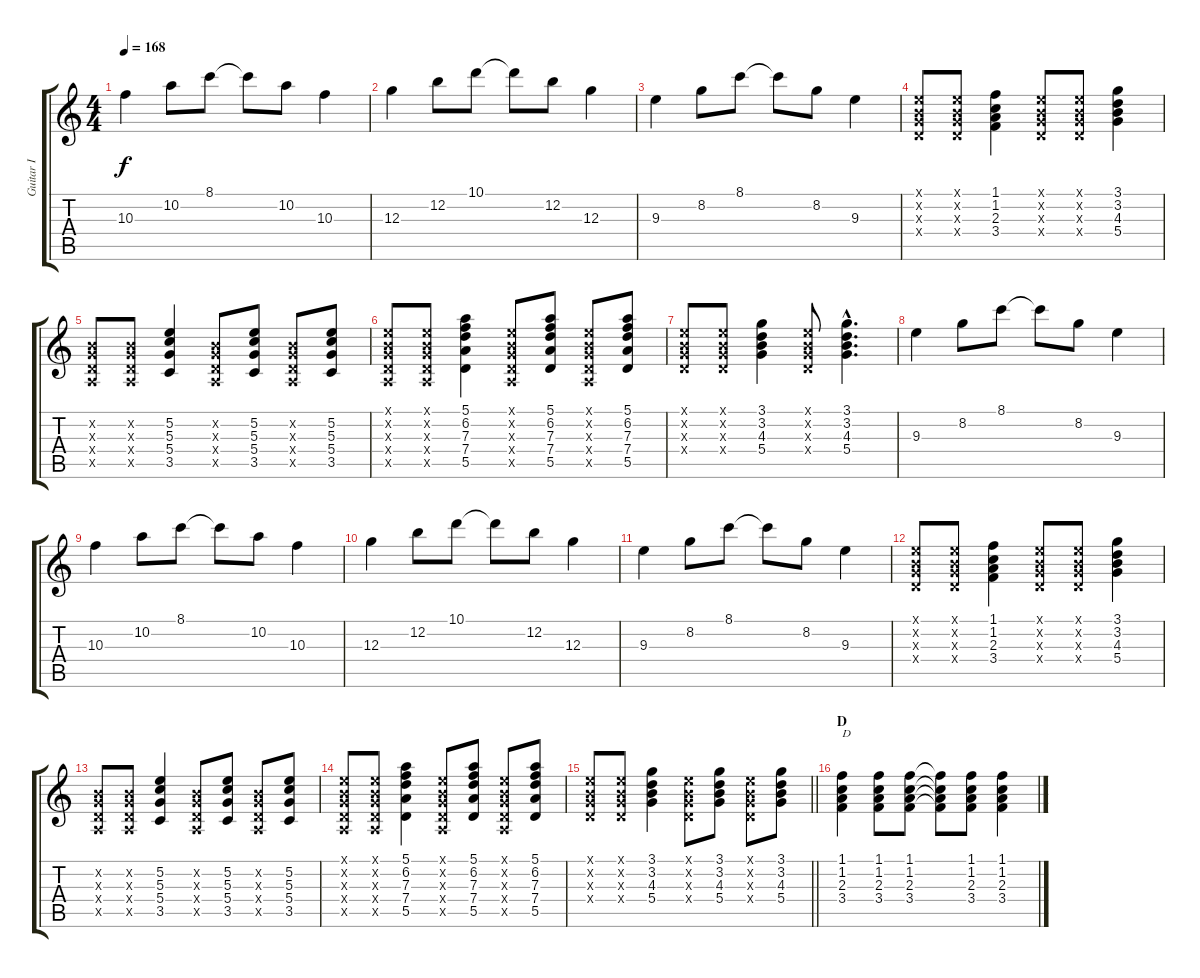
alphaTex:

\track ("Guitar I" "Guitar I") {instrument overdrivenguitar}
\staff {score tabs}
\tuning (E4 B3 G3 D3 A2 E2) {hide}
\ts (4 4)
\tempo 168
\clef g2
\ks c
10.3.4{dy f} 10.2.8 8.1.8 8.1{t}.8 10.2.8 10.3.4 |
12.3.4 12.2.8 10.1.8 10.1{t}.8 12.2.8 12.3.4 |
9.3.4 8.2.8 8.1.8 8.1{t}.8 8.2.8 9.3.4 |
(0.1{x} 0.2{x} 0.3{x} 0.4{x}).8 (0.1{x} 0.2{x} 0.3{x} 0.4{x}).8 (1.1 1.2 2.3 3.4).4 (0.1{x} 0.2{x} 0.3{x} 0.4{x}).8 (0.1{x} 0.2{x} 0.3{x} 0.4{x}).8 (3.1 3.2 4.3 5.4).4 |
(0.2{x} 0.3{x} 0.4{x} 0.5{x}).8 (0.2{x} 0.3{x} 0.4{x} 0.5{x}).8 (5.2 5.3 5.4 3.5).4 (0.2{x} 0.3{x} 0.4{x} 0.5{x}).8 (5.2 5.3 5.4 3.5).8 (0.2{x} 0.3{x} 0.4{x} 0.5{x}).8 (5.2 5.3 5.4 3.5).8 |
(0.1{x} 0.2{x} 0.3{x} 0.4{x} 0.5{x}).8 (0.1{x} 0.2{x} 0.3{x} 0.4{x} 0.5{x}).8 (5.1 6.2 7.3 7.4 5.5).4 (0.1{x} 0.2{x} 0.3{x} 0.4{x} 0.5{x}).8 (5.1 6.2 7.3 7.4 5.5).8 (0.1{x} 0.2{x} 0.3{x} 0.4{x} 0.5{x}).8 (5.1 6.2 7.3 7.4 5.5).8 |
(0.1{x} 0.2{x} 0.3{x} 0.4{x}).8 (0.1{x} 0.2{x} 0.3{x} 0.4{x}).8 (3.1 3.2 4.3 5.4).4 (0.1{x} 0.2{x} 0.3{x} 0.4{x}).8 (3.1{hac} 3.2{hac} 4.3{hac} 5.4{hac}).4{d} |
9.3.4 8.2.8 8.1.8 8.1{t}.8 8.2.8 9.3.4 |
10.3.4 10.2.8 8.1.8 8.1{t}.8 10.2.8 10.3.4 |
12.3.4 12.2.8 10.1.8 10.1{t}.8 12.2.8 12.3.4 |
9.3.4 8.2.8 8.1.8 8.1{t}.8 8.2.8 9.3.4 |
(0.1{x} 0.2{x} 0.3{x} 0.4{x}).8 (0.1{x} 0.2{x} 0.3{x} 0.4{x}).8 (1.1 1.2 2.3 3.4).4 (0.1{x} 0.2{x} 0.3{x} 0.4{x}).8 (0.1{x} 0.2{x} 0.3{x} 0.4{x}).8 (3.1 3.2 4.3 5.4).4 |
(0.2{x} 0.3{x} 0.4{x} 0.5{x}).8 (0.2{x} 0.3{x} 0.4{x} 0.5{x}).8 (5.2 5.3 5.4 3.5).4 (0.2{x} 0.3{x} 0.4{x} 0.5{x}).8 (5.2 5.3 5.4 3.5).8 (0.2{x} 0.3{x} 0.4{x} 0.5{x}).8 (5.2 5.3 5.4 3.5).8 |
(0.1{x} 0.2{x} 0.3{x} 0.4{x} 0.5{x}).8 (0.1{x} 0.2{x} 0.3{x} 0.4{x} 0.5{x}).8 (5.1 6.2 7.3 7.4 5.5).4 (0.1{x} 0.2{x} 0.3{x} 0.4{x} 0.5{x}).8 (5.1 6.2 7.3 7.4 5.5).8 (0.1{x} 0.2{x} 0.3{x} 0.4{x} 0.5{x}).8 (5.1 6.2 7.3 7.4 5.5).8 |
\barLineRight lightlight
(0.1{x} 0.2{x} 0.3{x} 0.4{x}).8 (0.1{x} 0.2{x} 0.3{x} 0.4{x}).8 (3.1 3.2 4.3 5.4).4 (0.1{x} 0.2{x} 0.3{x} 0.4{x}).8 (3.1 3.2 4.3 5.4).8 (0.1{x} 0.2{x} 0.3{x} 0.4{x}).8 (3.1 3.2 4.3 5.4).8 |
\section ("" "D")
(1.1 1.2 2.3 3.4).4{txt "D"} (1.1 1.2 2.3 3.4).8 (1.1 1.2 2.3 3.4).8 (1.1{t} 1.2{t} 2.3{t} 3.4{t}).8 (1.1 1.2 2.3 3.4).8 (1.1 1.2 2.3 3.4).4
